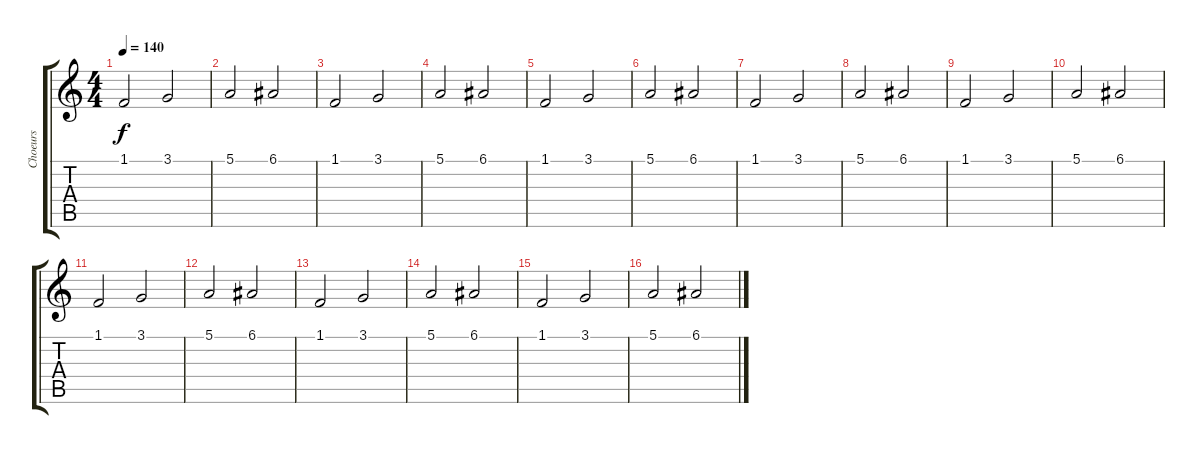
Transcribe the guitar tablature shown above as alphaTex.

\track ("Choeurs " "Choeurs ") {instrument choiraahs}
\staff {score tabs}
\tuning (E4 B3 G3 D3 A2 E2) {hide}
\ts (4 4)
\tempo 140
\clef g2
\ks c
1.1.2{dy f} 3.1.2 |
5.1.2 6.1.2 |
1.1.2 3.1.2 |
5.1.2 6.1.2 |
1.1.2 3.1.2 |
5.1.2 6.1.2 |
1.1.2 3.1.2 |
5.1.2 6.1.2 |
1.1.2 3.1.2 |
5.1.2 6.1.2 |
1.1.2 3.1.2 |
5.1.2 6.1.2 |
1.1.2 3.1.2 |
5.1.2 6.1.2 |
1.1.2 3.1.2 |
5.1.2 6.1.2
